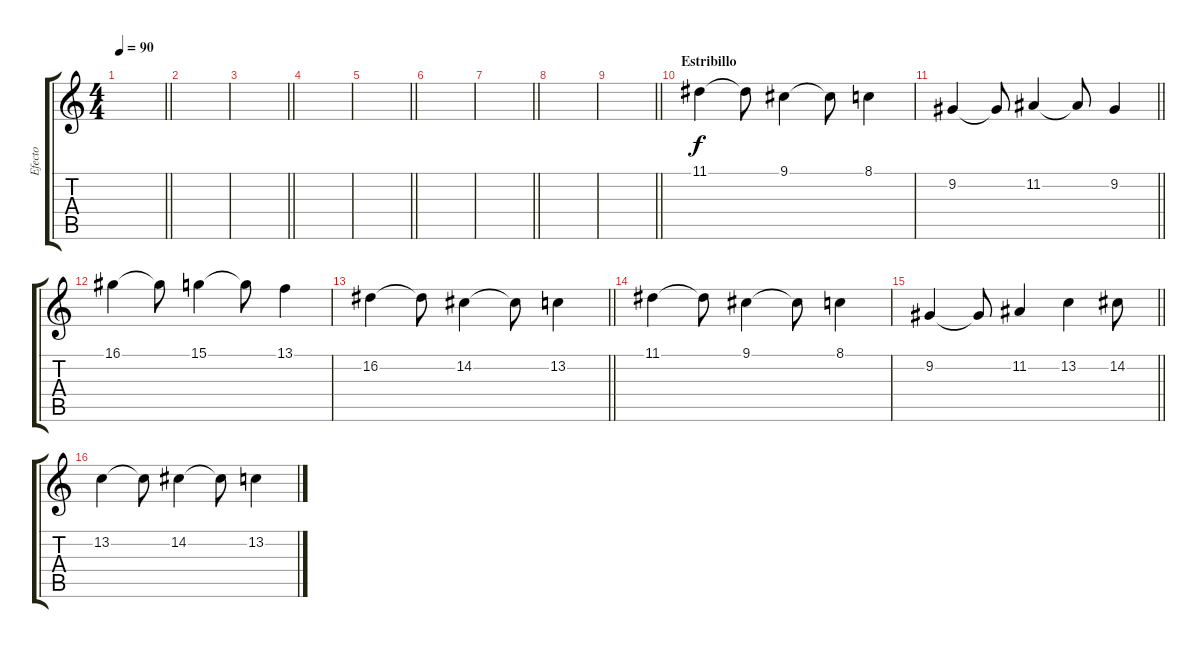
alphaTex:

\track ("Efecto" "Efecto") {instrument synthstrings1}
\staff {score tabs}
\tuning (E4 B3 G3 D3 A2 E2) {hide}
\ts (4 4)
\tempo 90
\clef g2
\barLineRight lightlight
\ks c
|
|
\barLineRight lightlight
|
|
\barLineRight lightlight
|
|
\barLineRight lightlight
|
|
\barLineRight lightlight
|
\section ("" "Estribillo")
11.1.4 11.1{t}.8 9.1.4 9.1{t}.8 8.1.4 |
\barLineRight lightlight
9.2.4 9.2{t}.8 11.2.4 11.2{t}.8 9.2.4 |
16.1.4 16.1{t}.8 15.1.4 15.1{t}.8 13.1.4 |
\barLineRight lightlight
16.2.4 16.2{t}.8 14.2.4 14.2{t}.8 13.2.4 |
11.1.4 11.1{t}.8 9.1.4 9.1{t}.8 8.1.4 |
\barLineRight lightlight
9.2.4 9.2{t}.8 11.2.4 13.2.4 14.2.8 |
13.2.4 13.2{t}.8 14.2.4 14.2{t}.8 13.2.4
